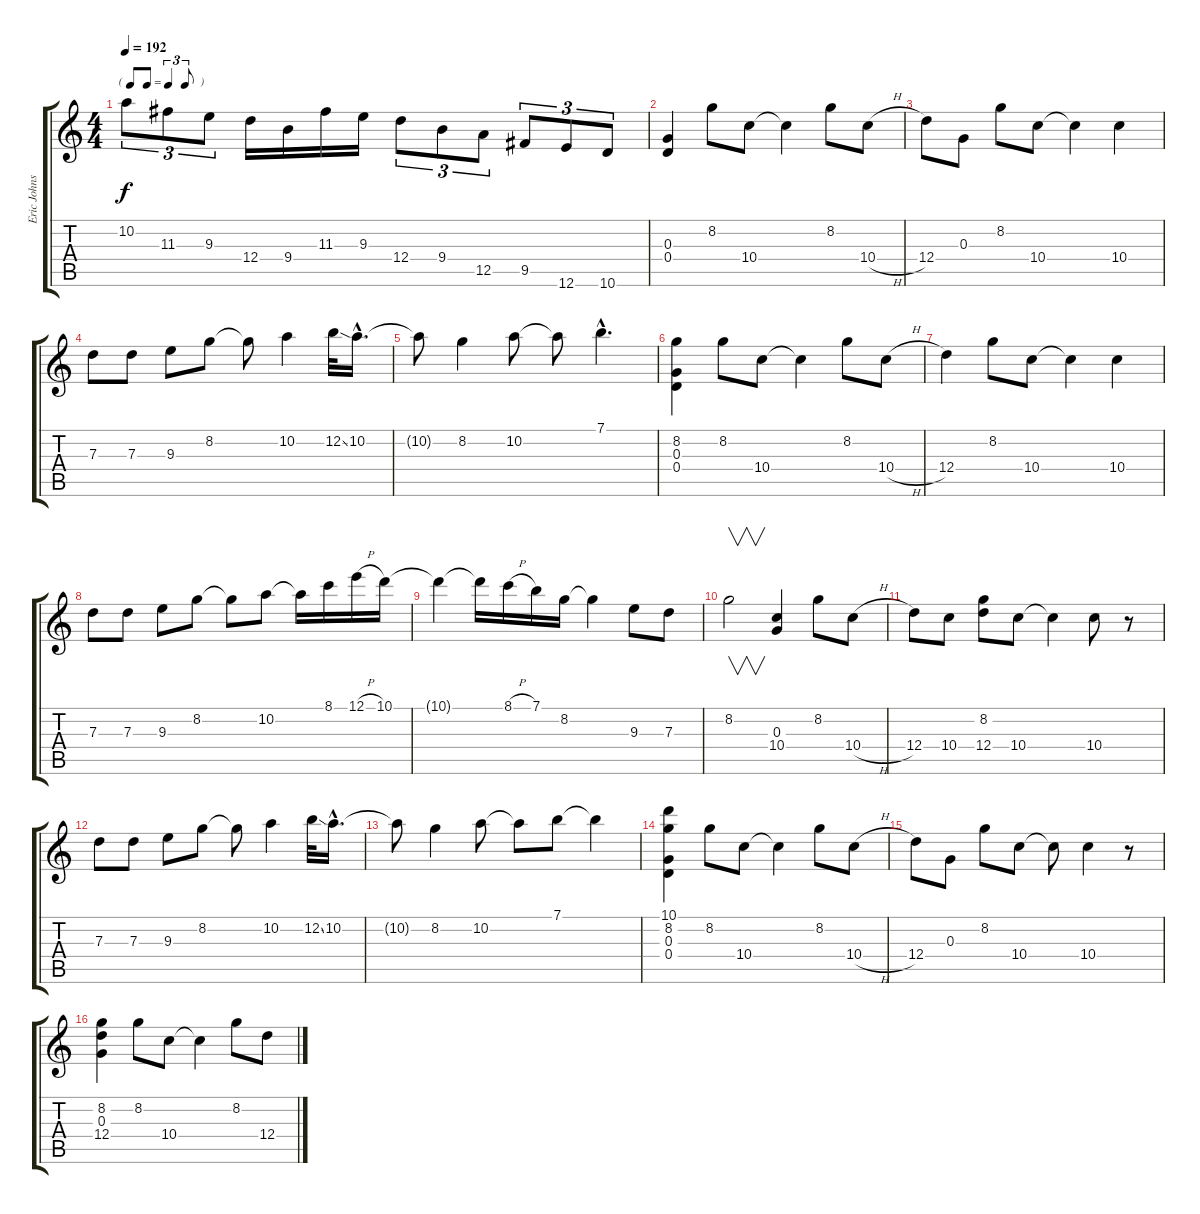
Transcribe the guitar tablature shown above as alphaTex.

\track ("Eric Johnson" "Eric Johns") {instrument distortionguitar}
\staff {score tabs}
\tuning (E4 B3 G3 D3 A2 E2) {hide}
\ts (4 4)
\tf triplet8th
\tempo 192
\clef g2
\ks c
10.2.8{tu (3 2) dy f} 11.3.8{tu (3 2)} 9.3.8{tu (3 2)} 12.4.16 9.4.16 11.3.16 9.3.16 12.4.8{tu (3 2)} 9.4.8{tu (3 2)} 12.5.8{tu (3 2)} 9.5.8{tu (3 2)} 12.6.8{tu (3 2)} 10.6.8{tu (3 2)} |
(0.3 0.4).4 8.2.8 10.4.8 10.4{t}.4 8.2.8 10.4{h}.8 |
12.4.8 0.3.8 8.2.8 10.4.8 10.4{t}.4 10.4.4 |
7.3.8 7.3.8 9.3.8 8.2.8 8.2{t}.8 10.2.4 12.2{ss}.32 10.2{hac}.16{d} |
10.2{t}.8 8.2.4 10.2.8 10.2{t}.8 7.1{hac}.4{d} |
(8.2 0.3 0.4).4 8.2.8 10.4.8 10.4{t}.4 8.2.8 10.4{h}.8 |
12.4.4 8.2.8 10.4.8 10.4{t}.4 10.4.4 |
7.3.8 7.3.8 9.3.8 8.2.8 8.2{t}.8 10.2.8 10.2{t}.16 8.1.16 12.1{h}.16 10.1.16 |
10.1{t}.4 10.1{t}.16 8.1{h}.16 7.1.16 8.2.16 8.2{t}.4 9.3.8 7.3.8 |
8.2.2{v} (0.3 10.4).4 8.2.8 10.4{h}.8 |
12.4.8 10.4.8 (8.2 12.4).8 10.4.8 10.4{t}.4 10.4.8 r.8 |
7.3.8 7.3.8 9.3.8 8.2.8 8.2{t}.8 10.2.4 12.2{ss}.32 10.2{hac}.16{d} |
10.2{t}.8 8.2.4 10.2.8 10.2{t}.8 7.1.8 7.1{t}.4 |
(10.1 8.2 0.3 0.4).4 8.2.8 10.4.8 10.4{t}.4 8.2.8 10.4{h}.8 |
12.4.8 0.3.8 8.2.8 10.4.8 10.4{t}.8 10.4.4 r.8 |
(8.2 0.3 12.4).4 8.2.8 10.4.8 10.4{t}.4 8.2.8 12.4.8
